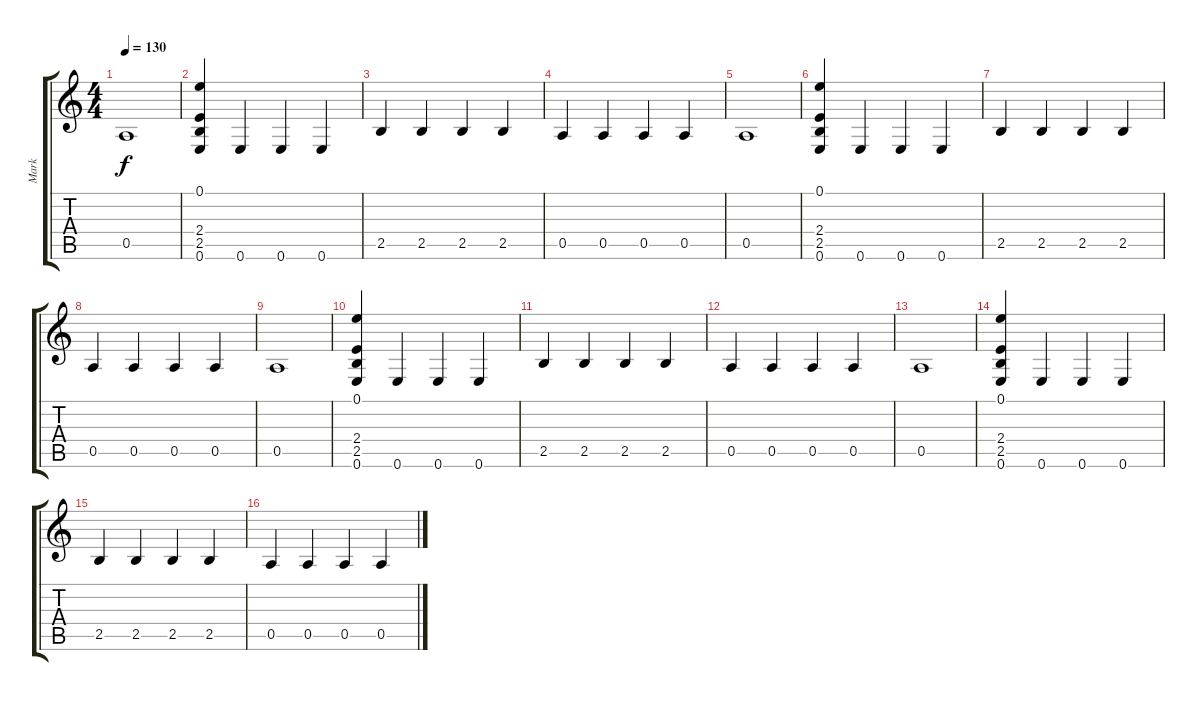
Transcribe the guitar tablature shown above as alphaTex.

\track ("Mark" "Mark") {instrument electricbasspick}
\staff {score tabs}
\tuning (E4 B3 G3 D3 A2 E2) {hide}
\ts (4 4)
\tempo 130
\clef g2
\ks c
0.5.1{dy f} |
(0.1 2.4 2.5 0.6).4 0.6.4 0.6.4 0.6.4 |
2.5.4 2.5.4 2.5.4 2.5.4 |
0.5.4 0.5.4 0.5.4 0.5.4 |
0.5.1 |
(0.1 2.4 2.5 0.6).4 0.6.4 0.6.4 0.6.4 |
2.5.4 2.5.4 2.5.4 2.5.4 |
0.5.4 0.5.4 0.5.4 0.5.4 |
0.5.1 |
(0.1 2.4 2.5 0.6).4 0.6.4 0.6.4 0.6.4 |
2.5.4 2.5.4 2.5.4 2.5.4 |
0.5.4 0.5.4 0.5.4 0.5.4 |
0.5.1 |
(0.1 2.4 2.5 0.6).4 0.6.4 0.6.4 0.6.4 |
2.5.4 2.5.4 2.5.4 2.5.4 |
0.5.4 0.5.4 0.5.4 0.5.4
